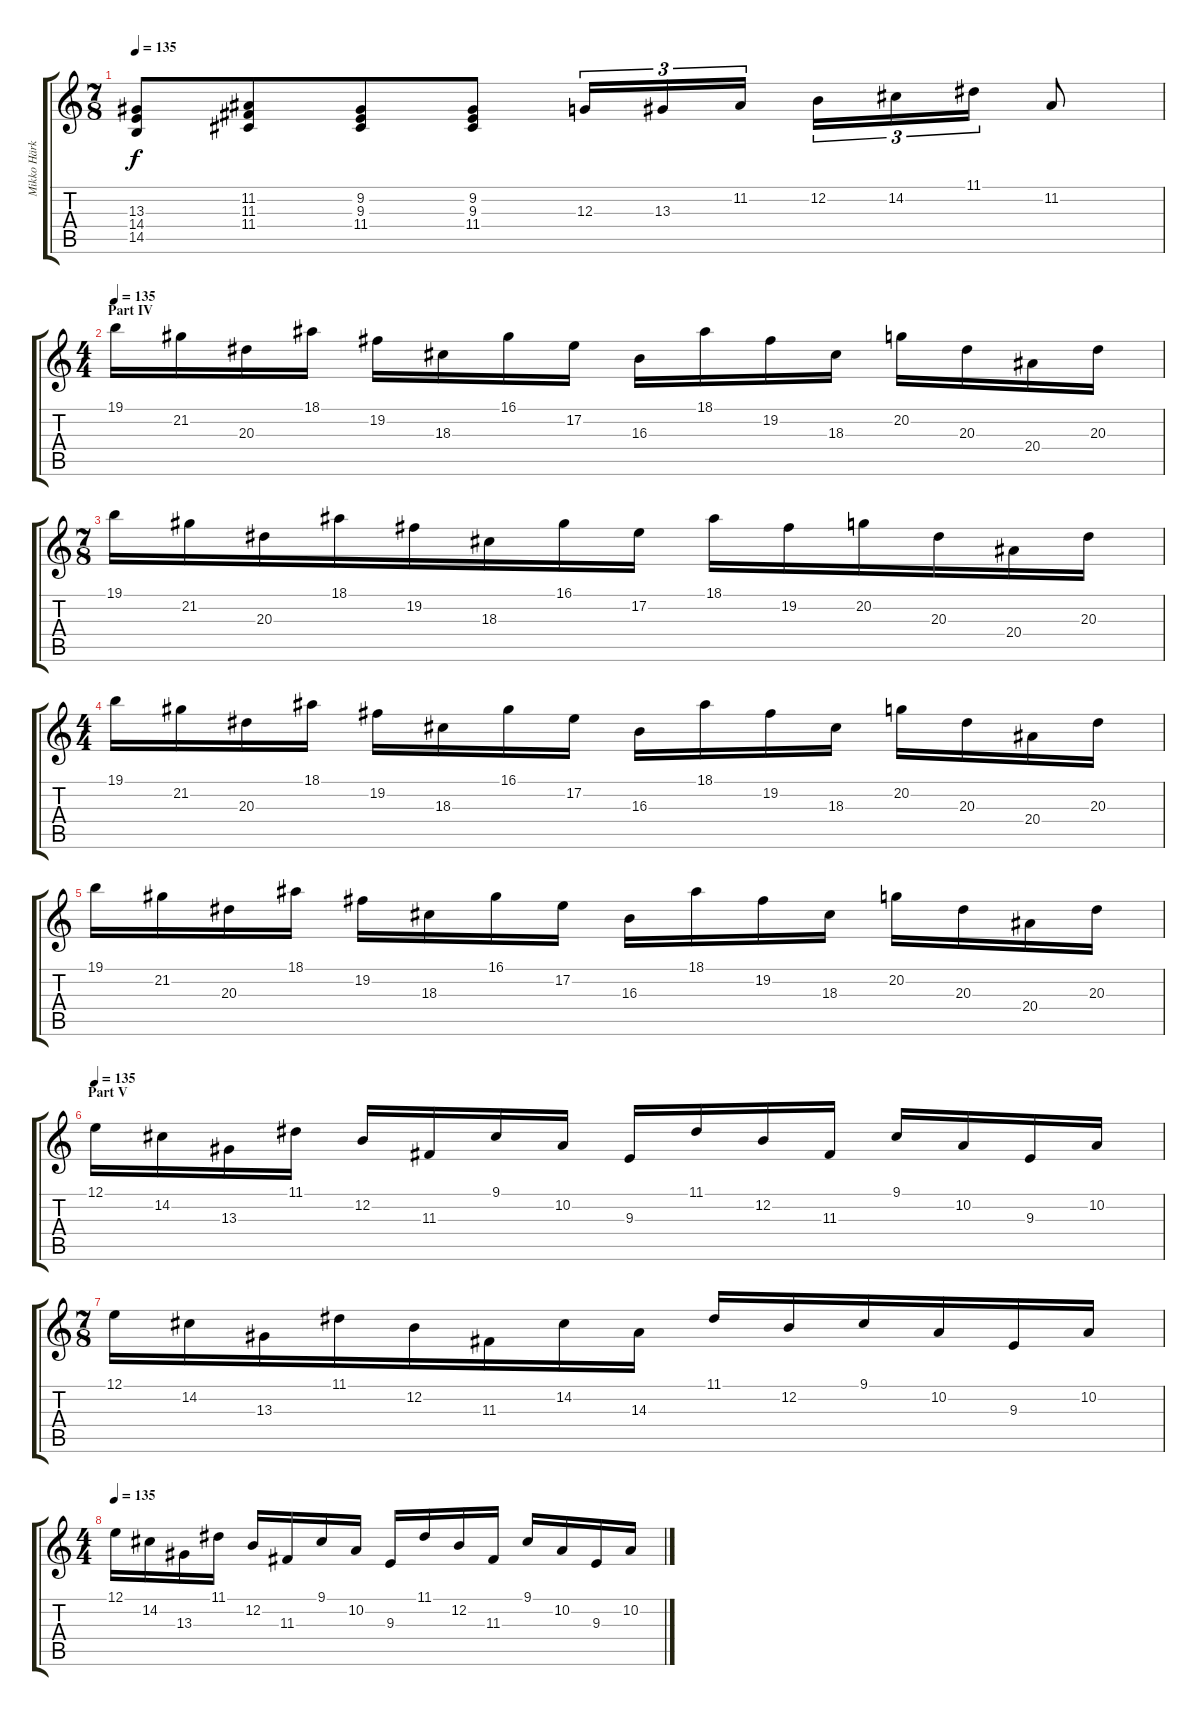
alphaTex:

\track ("Mikko Härkin - Keyboard" "Mikko Härk") {instrument harpsichord}
\staff {score tabs}
\tuning (E4 B3 G3 D3 A2 E2) {hide}
\ts (7 8)
\tempo 135
\clef g2
\ks c
(13.3 14.4 14.5).8{dy f} (11.2 11.3 11.4).8 (9.2 9.3 11.4).8 (9.2 9.3 11.4).8 12.3.16{tu (3 2)} 13.3.16{tu (3 2)} 11.2.16{tu (3 2)} 12.2.16{tu (3 2)} 14.2.16{tu (3 2)} 11.1.16{tu (3 2)} 11.2.8 |
\ts (4 4)
\section ("" "Part IV")
\tempo 135
19.1.16 21.2.16 20.3.16 18.1.16 19.2.16 18.3.16 16.1.16 17.2.16 16.3.16 18.1.16 19.2.16 18.3.16 20.2.16 20.3.16 20.4.16 20.3.16 |
\ts (7 8)
19.1.16 21.2.16 20.3.16 18.1.16 19.2.16 18.3.16 16.1.16 17.2.16 18.1.16 19.2.16 20.2.16 20.3.16 20.4.16 20.3.16 |
\ts (4 4)
19.1.16 21.2.16 20.3.16 18.1.16 19.2.16 18.3.16 16.1.16 17.2.16 16.3.16 18.1.16 19.2.16 18.3.16 20.2.16 20.3.16 20.4.16 20.3.16 |
19.1.16 21.2.16 20.3.16 18.1.16 19.2.16 18.3.16 16.1.16 17.2.16 16.3.16 18.1.16 19.2.16 18.3.16 20.2.16 20.3.16 20.4.16 20.3.16 |
\section ("" "Part V")
\tempo 135
12.1.16 14.2.16 13.3.16 11.1.16 12.2.16 11.3.16 9.1.16 10.2.16 9.3.16 11.1.16 12.2.16 11.3.16 9.1.16 10.2.16 9.3.16 10.2.16 |
\ts (7 8)
12.1.16 14.2.16 13.3.16 11.1.16 12.2.16 11.3.16 14.2.16 14.3.16 11.1.16 12.2.16 9.1.16 10.2.16 9.3.16 10.2.16 |
\ts (4 4)
\tempo 135
12.1.16 14.2.16 13.3.16 11.1.16 12.2.16 11.3.16 9.1.16 10.2.16 9.3.16 11.1.16 12.2.16 11.3.16 9.1.16 10.2.16 9.3.16 10.2.16
